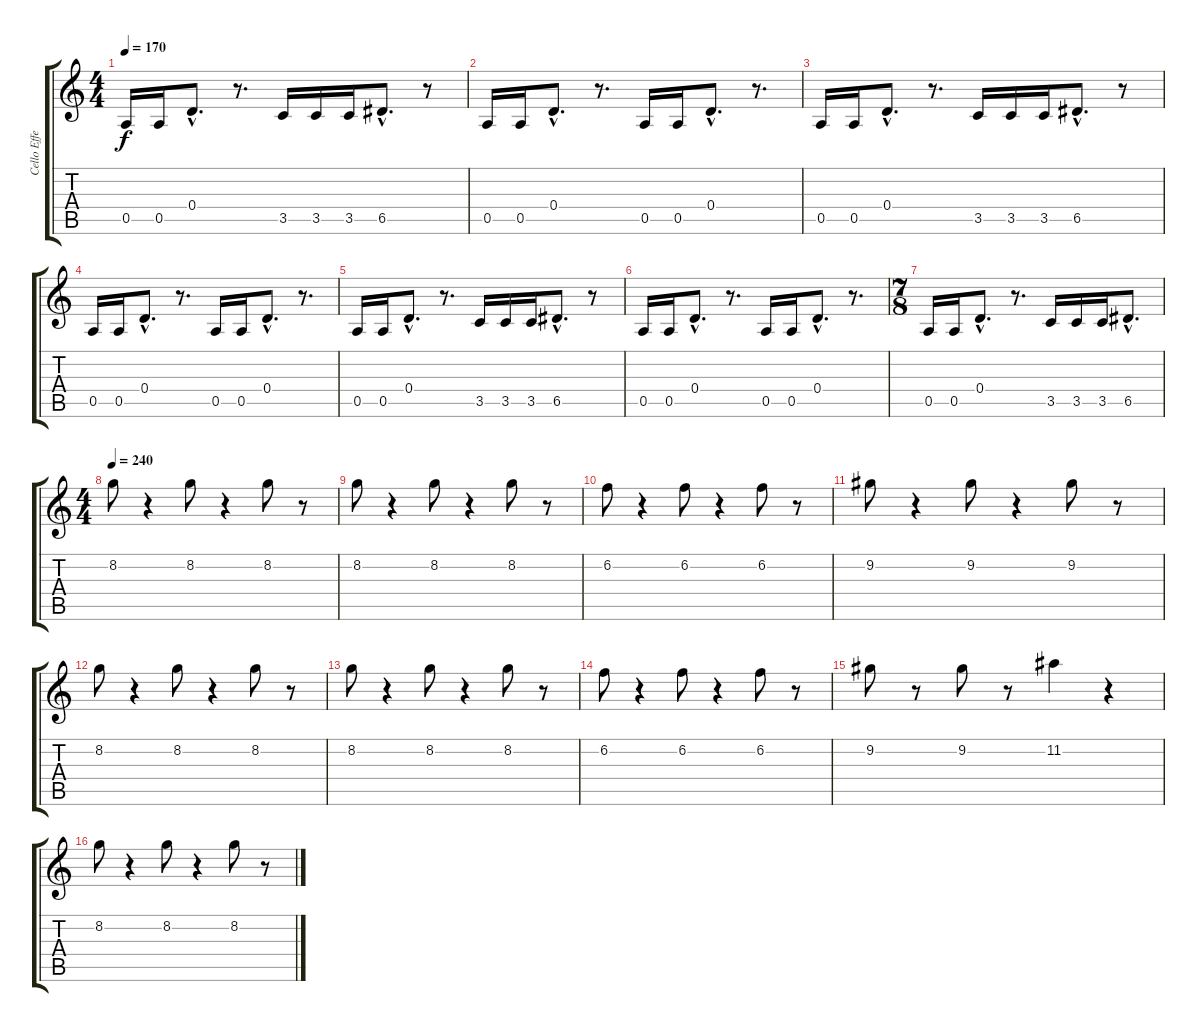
\track ("Cello Effects" "Cello Effe") {instrument distortionguitar}
\staff {score tabs}
\tuning (E4 B3 G3 D3 A2 D2) {hide}
\ts (4 4)
\tempo 170
\clef g2
\ks c
0.5.16{dy f} 0.5.16 0.4{hac}.8{d} r.8{d} 3.5.16 3.5.16 3.5.16 6.5{hac}.8{d} r.8 |
0.5.16 0.5.16 0.4{hac}.8{d} r.8{d} 0.5.16 0.5.16 0.4{hac}.8{d} r.8{d} |
0.5.16 0.5.16 0.4{hac}.8{d} r.8{d} 3.5.16 3.5.16 3.5.16 6.5{hac}.8{d} r.8 |
0.5.16 0.5.16 0.4{hac}.8{d} r.8{d} 0.5.16 0.5.16 0.4{hac}.8{d} r.8{d} |
0.5.16 0.5.16 0.4{hac}.8{d} r.8{d} 3.5.16 3.5.16 3.5.16 6.5{hac}.8{d} r.8 |
0.5.16 0.5.16 0.4{hac}.8{d} r.8{d} 0.5.16 0.5.16 0.4{hac}.8{d} r.8{d} |
\ts (7 8)
0.5.16 0.5.16 0.4{hac}.8{d} r.8{d} 3.5.16 3.5.16 3.5.16 6.5{hac}.8{d} |
\ts (4 4)
\tempo 240
8.2.8 r.4 8.2.8 r.4 8.2.8 r.8 |
8.2.8 r.4 8.2.8 r.4 8.2.8 r.8 |
6.2.8 r.4 6.2.8 r.4 6.2.8 r.8 |
9.2.8 r.4 9.2.8 r.4 9.2.8 r.8 |
8.2.8 r.4 8.2.8 r.4 8.2.8 r.8 |
8.2.8 r.4 8.2.8 r.4 8.2.8 r.8 |
6.2.8 r.4 6.2.8 r.4 6.2.8 r.8 |
9.2.8 r.8 9.2.8 r.8 11.2.4 r.4 |
8.2.8 r.4 8.2.8 r.4 8.2.8 r.8
